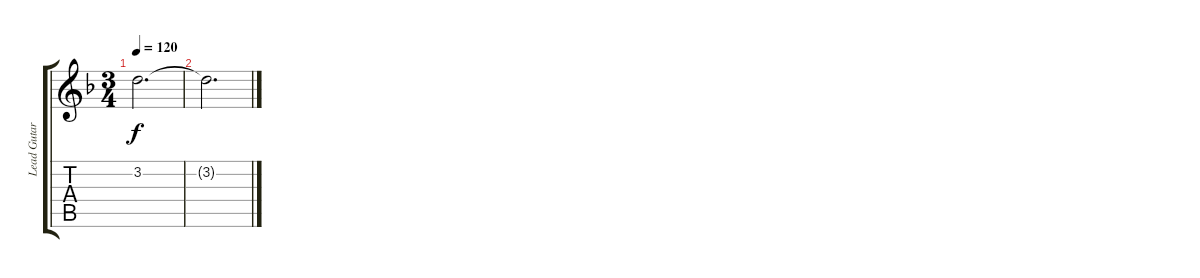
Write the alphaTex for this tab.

\track ("Lead Gutar" "Lead Gutar") {instrument acousticguitarsteel}
\staff {score tabs}
\tuning (E4 B3 G3 D3 A2 E2) {hide}
\ts (3 4)
\tempo 120
\clef g2
\ks f
3.2.2{d dy f} |
3.2{t}.2{d}
